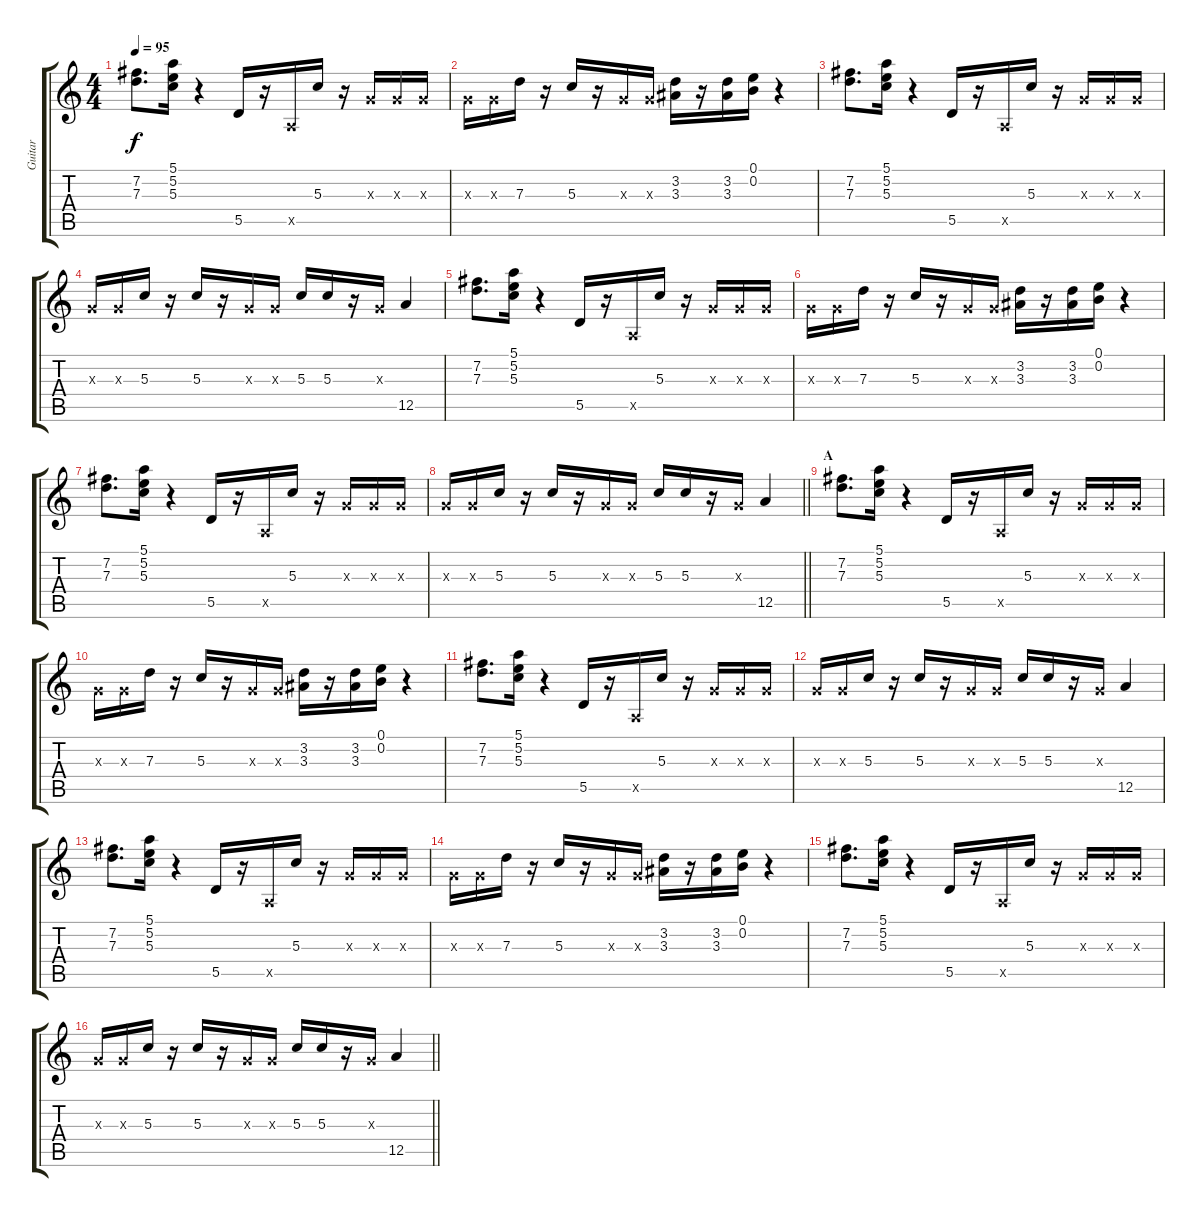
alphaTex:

\track ("Guitar" "Guitar") {instrument electricguitarclean}
\staff {score tabs}
\tuning (E4 B3 G3 D3 A2 E2) {hide}
\ts (4 4)
\tempo 95
\clef g2
\ks c
(7.2 7.3).8{d dy f instrument electricguitarclean} (5.1 5.2 5.3).16 r.4 5.5.16 r.16 0.5{x}.16 5.3.16 r.16 0.3{x}.16 0.3{x}.16 0.3{x}.16 |
0.3{x}.16 0.3{x}.16 7.3.16 r.16 5.3.16 r.16 0.3{x}.16 0.3{x}.16 (3.2 3.3).16 r.16 (3.2 3.3).16 (0.1 0.2).16 r.4 |
(7.2 7.3).8{d} (5.1 5.2 5.3).16 r.4 5.5.16 r.16 0.5{x}.16 5.3.16 r.16 0.3{x}.16 0.3{x}.16 0.3{x}.16 |
0.3{x}.16 0.3{x}.16 5.3.16 r.16 5.3.16 r.16 0.3{x}.16 0.3{x}.16 5.3.16 5.3.16 r.16 0.3{x}.16 12.5.4 |
(7.2 7.3).8{d} (5.1 5.2 5.3).16 r.4 5.5.16 r.16 0.5{x}.16 5.3.16 r.16 0.3{x}.16 0.3{x}.16 0.3{x}.16 |
0.3{x}.16 0.3{x}.16 7.3.16 r.16 5.3.16 r.16 0.3{x}.16 0.3{x}.16 (3.2 3.3).16 r.16 (3.2 3.3).16 (0.1 0.2).16 r.4 |
(7.2 7.3).8{d} (5.1 5.2 5.3).16 r.4 5.5.16 r.16 0.5{x}.16 5.3.16 r.16 0.3{x}.16 0.3{x}.16 0.3{x}.16 |
\barLineRight lightlight
0.3{x}.16 0.3{x}.16 5.3.16 r.16 5.3.16 r.16 0.3{x}.16 0.3{x}.16 5.3.16 5.3.16 r.16 0.3{x}.16 12.5.4 |
\section ("" "A")
(7.2 7.3).8{d} (5.1 5.2 5.3).16 r.4 5.5.16 r.16 0.5{x}.16 5.3.16 r.16 0.3{x}.16 0.3{x}.16 0.3{x}.16 |
0.3{x}.16 0.3{x}.16 7.3.16 r.16 5.3.16 r.16 0.3{x}.16 0.3{x}.16 (3.2 3.3).16 r.16 (3.2 3.3).16 (0.1 0.2).16 r.4 |
(7.2 7.3).8{d} (5.1 5.2 5.3).16 r.4 5.5.16 r.16 0.5{x}.16 5.3.16 r.16 0.3{x}.16 0.3{x}.16 0.3{x}.16 |
0.3{x}.16 0.3{x}.16 5.3.16 r.16 5.3.16 r.16 0.3{x}.16 0.3{x}.16 5.3.16 5.3.16 r.16 0.3{x}.16 12.5.4 |
(7.2 7.3).8{d} (5.1 5.2 5.3).16 r.4 5.5.16 r.16 0.5{x}.16 5.3.16 r.16 0.3{x}.16 0.3{x}.16 0.3{x}.16 |
0.3{x}.16 0.3{x}.16 7.3.16 r.16 5.3.16 r.16 0.3{x}.16 0.3{x}.16 (3.2 3.3).16 r.16 (3.2 3.3).16 (0.1 0.2).16 r.4 |
(7.2 7.3).8{d} (5.1 5.2 5.3).16 r.4 5.5.16 r.16 0.5{x}.16 5.3.16 r.16 0.3{x}.16 0.3{x}.16 0.3{x}.16 |
\barLineRight lightlight
0.3{x}.16 0.3{x}.16 5.3.16 r.16 5.3.16 r.16 0.3{x}.16 0.3{x}.16 5.3.16 5.3.16 r.16 0.3{x}.16 12.5.4
